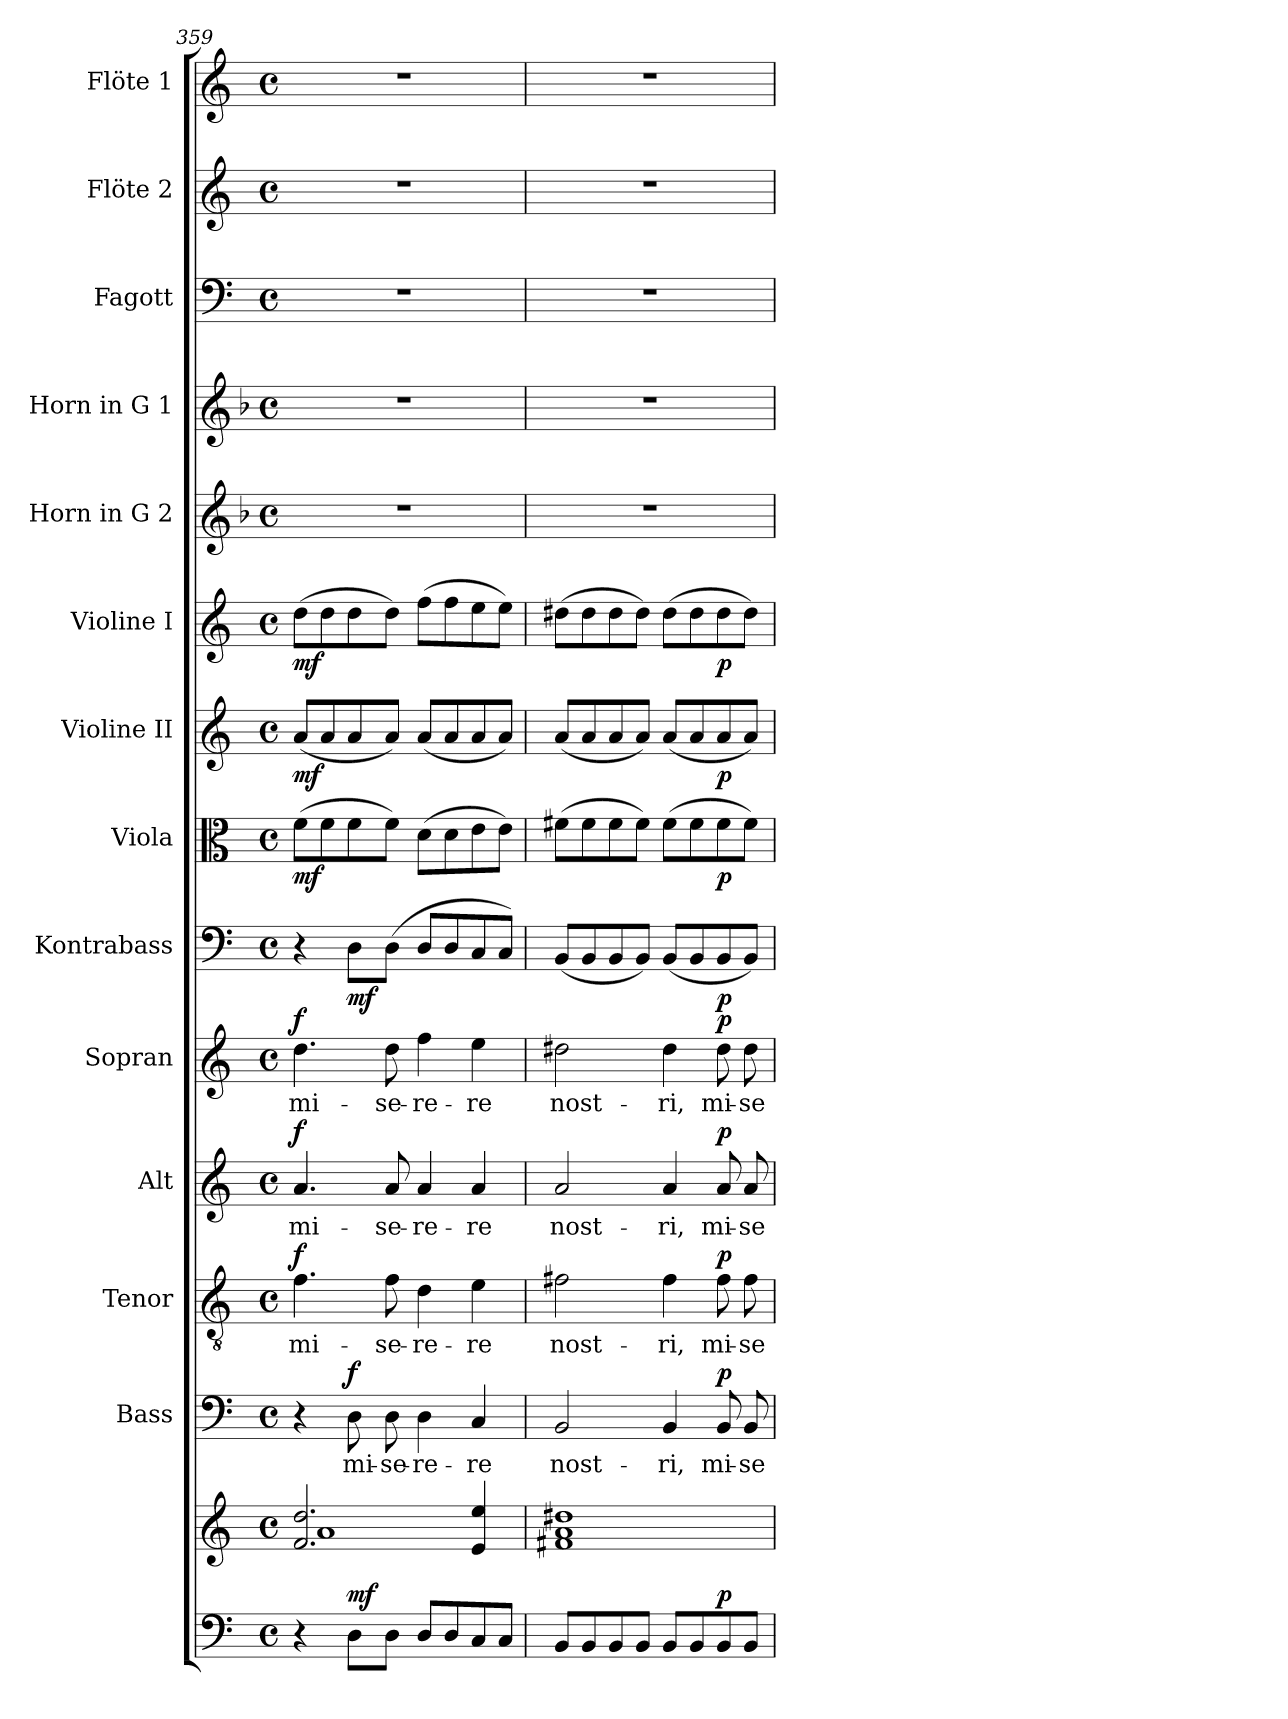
**kern	**kern	**dynam	**kern	**text	**dynam	**kern	**text	**dynam	**kern	**text	**dynam	**kern	**text	**dynam	**kern	**dynam	**kern	**dynam	**kern	**dynam	**kern	**dynam	**kern	**kern	**kern	**kern	**kern
*part14	*part14	*part14	*part13	*part13	*part13	*part12	*part12	*part12	*part11	*part11	*part11	*part10	*part10	*part10	*part9	*part9	*part8	*part8	*part7	*part7	*part6	*part6	*part5	*part4	*part3	*part2	*part1
*staff15	*staff14	*staff14/15	*staff13	*staff13	*staff13	*staff12	*staff12	*staff12	*staff11	*staff11	*staff11	*staff10	*staff10	*staff10	*staff9	*staff9	*staff8	*staff8	*staff7	*staff7	*staff6	*staff6	*staff5	*staff4	*staff3	*staff2	*staff1
*	*	*	*I"Bass	*	*	*I"Tenor	*	*	*I"Alt	*	*	*I"Sopran	*	*	*I"Kontrabass	*	*I"Viola	*	*I"Violine II	*	*I"Violine I	*	*I"Horn in G 2	*I"Horn in G 1	*I"Fagott	*I"Flöte 2	*I"Flöte 1
*	*	*	*I'B.	*	*	*I'T.	*	*	*I'A.	*	*	*I'S.	*	*	*I'Kb.	*	*I'Vla.	*	*I'Vl. II	*	*I'Vl. I	*	*	*	*I'Fg.	*I'Fl. 2	*I'Fl. 1
*clefF4	*clefG2	*	*clefF4	*	*	*clefGv2	*	*	*clefG2	*	*	*clefG2	*	*	*clefF4	*	*clefC3	*	*clefG2	*	*clefG2	*	*clefG2	*clefG2	*clefF4	*clefG2	*clefG2
*	*	*	*	*	*	*	*	*	*	*	*	*	*	*	*ITrd7c12	*	*	*	*	*	*	*	*ITrd3c5	*ITrd3c5	*	*	*
*k[]	*k[]	*	*k[]	*	*	*k[]	*	*	*k[]	*	*	*k[]	*	*	*k[]	*	*k[]	*	*k[]	*	*k[]	*	*k[]	*k[]	*k[]	*k[]	*k[]
*C:	*C:	*	*C:	*	*	*C:	*	*	*C:	*	*	*C:	*	*	*C:	*	*C:	*	*C:	*	*C:	*	*C:	*C:	*C:	*C:	*C:
*M4/4	*M4/4	*	*M4/4	*	*	*M4/4	*	*	*M4/4	*	*	*M4/4	*	*	*M4/4	*	*M4/4	*	*M4/4	*	*M4/4	*	*M4/4	*M4/4	*M4/4	*M4/4	*M4/4
*met(c)	*met(c)	*	*met(c)	*	*	*met(c)	*	*	*met(c)	*	*	*met(c)	*	*	*met(c)	*	*met(c)	*	*met(c)	*	*met(c)	*	*met(c)	*met(c)	*met(c)	*met(c)	*met(c)
=359	=359	=359	=359	=359	=359	=359	=359	=359	=359	=359	=359	=359	=359	=359	=359	=359	=359	=359	=359	=359	=359	=359	=359	=359	=359	=359	=359
*	*^	*	*	*	*	*	*	*	*	*	*	*	*	*	*	*	*	*	*	*	*	*	*	*	*	*	*
!	!	!	!	!	!	!	!	!LO:LY:b	!LO:DY:a	!	!LO:LY:b	!LO:DY:a	!	!LO:LY:b	!LO:DY:a	!	!	!	!LO:DY:b	!	!LO:DY:b	!	!LO:DY:b	!	!	!	!	!
4r	2.f/ 2.dd/	1a	.	4r	.	.	4.f\	mi-	f	4.a/	mi-	f	4.dd\	mi-	f	4r	.	(>8f\L	mf	(<8a/L	mf	(>8dd\L	mf	1r	1r	1r	1r	1r
.	.	.	.	.	.	.	.	.	.	.	.	.	.	.	.	.	.	8f\	.	8a/	.	8dd\	.	.	.	.	.	.
!	!	!	!LO:DY:a=2	!	!LO:LY:b	!LO:DY:a	!	!	!	!	!	!	!	!	!	!	!LO:DY:b	!	!	!	!	!	!	!	!	!	!	!
8D\L	.	.	mf	8D\	mi-	f	.	.	.	.	.	.	.	.	.	8DD\L	mf	8f\	.	8a/	.	8dd\	.	.	.	.	.	.
!	!	!	!	!	!LO:LY:b	!	!	!LO:LY:b	!	!	!LO:LY:b	!	!	!LO:LY:b	!	!	!	!	!	!	!	!	!	!	!	!	!	!
8D\J	.	.	.	8D\	-se-	.	8f\	-se-	.	8a/	-se-	.	8dd\	-se-	.	(>8DD\J	.	8f\J)	.	8a/J)	.	8dd\J)	.	.	.	.	.	.
!	!	!	!	!	!LO:LY:b	!	!	!LO:LY:b	!	!	!LO:LY:b	!	!	!LO:LY:b	!	!	!	!	!	!	!	!	!	!	!	!	!	!
8D/L	.	.	.	4D\	-re-	.	4d\	-re-	.	4a/	-re-	.	4ff\	-re-	.	8DD/L	.	(>8d\L	.	(<8a/L	.	(>8ff\L	.	.	.	.	.	.
8D/	.	.	.	.	.	.	.	.	.	.	.	.	.	.	.	8DD/	.	8d\	.	8a/	.	8ff\	.	.	.	.	.	.
!	!	!	!	!	!LO:LY:b	!	!	!LO:LY:b	!	!	!LO:LY:b	!	!	!LO:LY:b	!	!	!	!	!	!	!	!	!	!	!	!	!	!
8C/	4e/ 4ee/	.	.	4C/	-re	.	4e\	-re	.	4a/	-re	.	4ee\	-re	.	8CC/	.	8e\	.	8a/	.	8ee\	.	.	.	.	.	.
8C/J	.	.	.	.	.	.	.	.	.	.	.	.	.	.	.	8CC/J)	.	8e\J)	.	8a/J)	.	8ee\J)	.	.	.	.	.	.
*	*v	*v	*	*	*	*	*	*	*	*	*	*	*	*	*	*	*	*	*	*	*	*	*	*	*	*	*	*
=360	=360	=360	=360	=360	=360	=360	=360	=360	=360	=360	=360	=360	=360	=360	=360	=360	=360	=360	=360	=360	=360	=360	=360	=360	=360	=360	=360
!	!	!	!	!LO:LY:b	!	!	!LO:LY:b	!	!	!LO:LY:b	!	!	!LO:LY:b	!	!	!	!	!	!	!	!	!	!	!	!	!	!
8BB/L	1f#X 1a 1dd#X	.	2BB/	nost-	.	2f#X\	nost-	.	2a/	nost-	.	2dd#X\	nost-	.	(<8BBB/L	.	(>8f#X\L	.	(<8a/L	.	(>8dd#X\L	.	1r	1r	1r	1r	1r
8BB/	.	.	.	.	.	.	.	.	.	.	.	.	.	.	8BBB/	.	8f#\	.	8a/	.	8dd#\	.	.	.	.	.	.
8BB/	.	.	.	.	.	.	.	.	.	.	.	.	.	.	8BBB/	.	8f#\	.	8a/	.	8dd#\	.	.	.	.	.	.
8BB/J	.	.	.	.	.	.	.	.	.	.	.	.	.	.	8BBB/J)	.	8f#\J)	.	8a/J)	.	8dd#\J)	.	.	.	.	.	.
!	!	!	!	!LO:LY:b	!	!	!LO:LY:b	!	!	!LO:LY:b	!	!	!LO:LY:b	!	!	!	!	!	!	!	!	!	!	!	!	!	!
8BB/L	.	.	4BB/	-ri,	.	4f#\	-ri,	.	4a/	-ri,	.	4dd#\	-ri,	.	(<8BBB/L	.	(>8f#\L	.	(<8a/L	.	(>8dd#\L	.	.	.	.	.	.
8BB/	.	.	.	.	.	.	.	.	.	.	.	.	.	.	8BBB/	.	8f#\	.	8a/	.	8dd#\	.	.	.	.	.	.
!	!	!LO:DY:a=2	!	!LO:LY:b	!LO:DY:a	!	!LO:LY:b	!LO:DY:a	!	!LO:LY:b	!LO:DY:a	!	!LO:LY:b	!LO:DY:a	!	!LO:DY:b	!	!LO:DY:b	!	!LO:DY:b	!	!LO:DY:b	!	!	!	!	!
8BB/	.	p	8BB/	mi-	p	8f#\	mi-	p	8a/	mi-	p	8dd#\	mi-	p	8BBB/	p	8f#\	p	8a/	p	8dd#\	p	.	.	.	.	.
!	!	!	!	!LO:LY:b	!	!	!LO:LY:b	!	!	!LO:LY:b	!	!	!LO:LY:b	!	!	!	!	!	!	!	!	!	!	!	!	!	!
8BB/J	.	.	8BB/	-se-	.	8f#\	-se-	.	8a/	-se-	.	8dd#\	-se-	.	8BBB/J)	.	8f#\J)	.	8a/J)	.	8dd#\J)	.	.	.	.	.	.
=	=	=	=	=	=	=	=	=	=	=	=	=	=	=	=	=	=	=	=	=	=	=	=	=	=	=	=
*-	*-	*-	*-	*-	*-	*-	*-	*-	*-	*-	*-	*-	*-	*-	*-	*-	*-	*-	*-	*-	*-	*-	*-	*-	*-	*-	*-
